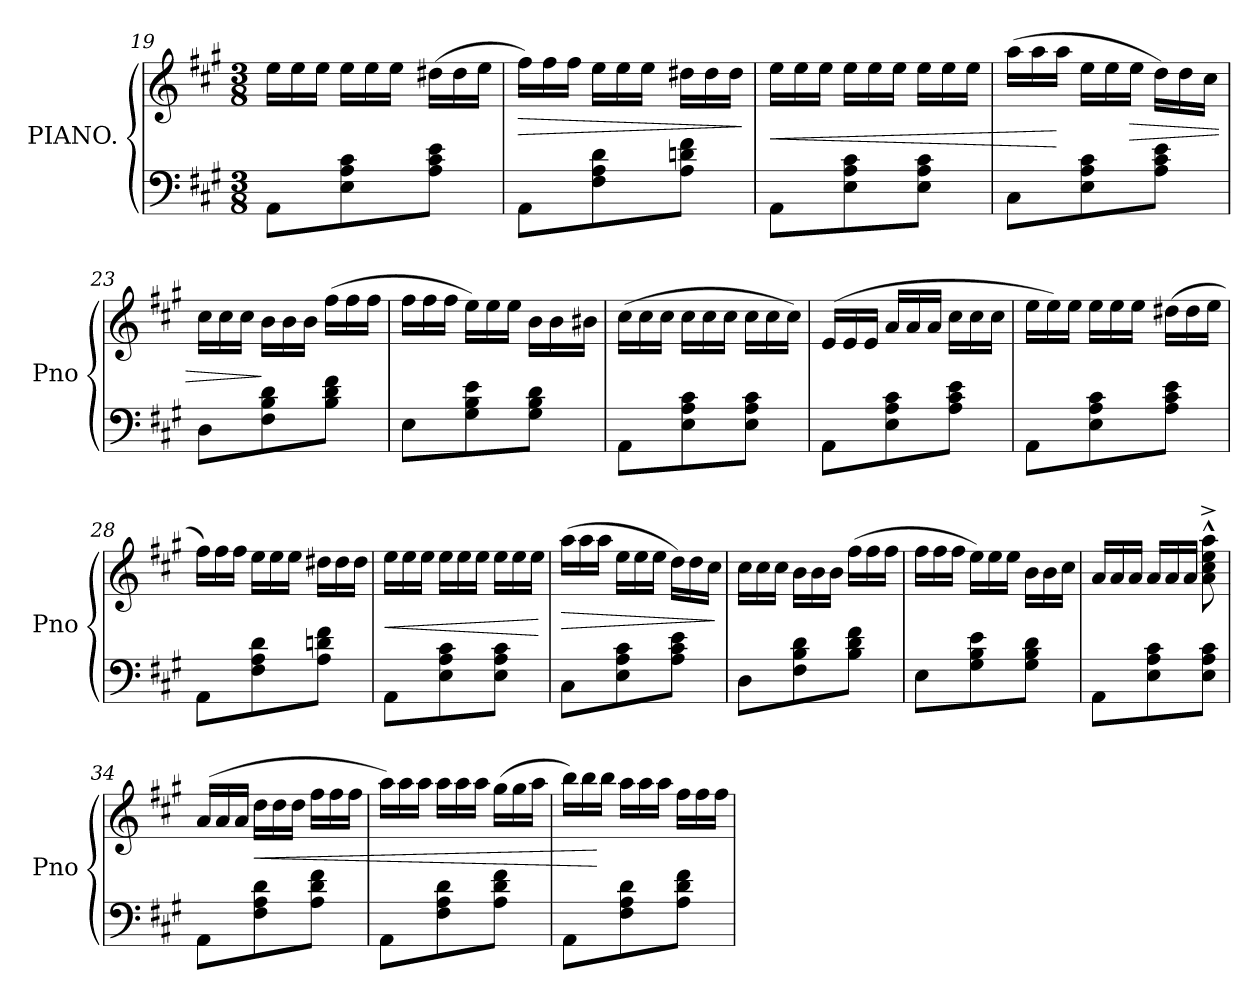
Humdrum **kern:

**kern	**kern	**dynam
*part1	*part1	*part1
*staff2	*staff1	*staff1/2
*I"PIANO.	*	*
*I'Pno	*	*
*clefF4	*clefG2	*
*k[f#c#g#]	*k[f#c#g#]	*
*A:	*A:	*
*M3/8	*M3/8	*
*	*Xtuplet	*
=19	=19	=19
8AA\L	24ee\LL	.
.	24ee\	.
.	24ee\JJ	.
8E\ 8A\ 8c#\	24ee\LL	.
.	24ee\	.
.	24ee\JJ	.
8A\ 8c#\ 8e\J	(>24dd#X\LL	.
.	24dd#\	.
.	24ee\JJ	.
=20	=20	=20
8AA\L	24ff#\LL)	>
.	24ff#\	.
.	24ff#\JJ	.
8F#\ 8A\ 8d\	24ee\LL	.
.	24ee\	.
.	24ee\JJ	.
8A\ 8dn\ 8f#\J	24dd#X\LL	.
.	24dd#\	.
.	24dd#\JJ	.
.	.	]
=21	=21	=21
8AA\L	24ee\LL	<
.	24ee\	.
.	24ee\JJ	.
8E\ 8A\ 8c#\	24ee\LL	.
.	24ee\	.
.	24ee\JJ	.
8E\ 8A\ 8c#\J	24ee\LL	.
.	24ee\	.
.	24ee\JJ	.
=22	=22	=22
8C#\L	(>24aa\LL	.
.	24aa\	.
.	24aa\JJ	[
8E\ 8A\ 8c#\	24ee\LL	.
.	24ee\	.
.	24ee\JJ	>
8A\ 8c#\ 8e\J	24dd\LL)	.
.	24dd\	.
.	24cc#\JJ	.
=23	=23	=23
8D\L	24cc#\LL	.
.	24cc#\	.
.	24cc#\JJ	.
8F#\ 8B\ 8d\	24b\LL	]
.	24b\	.
.	24b\JJ	.
8B\ 8d\ 8f#\J	(>24ff#\LL	.
.	24ff#\	.
.	24ff#\JJ	.
=24	=24	=24
8E\L	24ff#\LL	.
.	24ff#\	.
.	24ff#\JJ	.
8G#\ 8B\ 8e\	24ee\LL)	.
.	24ee\	.
.	24ee\JJ	.
8G#\ 8B\ 8d\J	24b\LL	.
.	24b\	.
.	24b#X\JJ	.
=25	=25	=25
8AA\L	(>24cc#\LL	.
.	24cc#\	.
.	24cc#\JJ	.
8E\ 8A\ 8c#\	24cc#\LL	.
.	24cc#\	.
.	24cc#\JJ	.
8E\ 8A\ 8c#\J	24cc#\LL	.
.	24cc#\	.
.	24cc#\JJ)	.
=26	=26	=26
8AA\L	(>24e/LL	.
.	24e/	.
.	24e/JJ	.
8E\ 8A\ 8c#\	24a/LL	.
.	24a/	.
.	24a/JJ	.
8A\ 8c#\ 8e\J	24cc#\LL	.
.	24cc#\	.
.	24cc#\JJ	.
=27	=27	=27
8AA\L	24ee\LL	.
.	24ee\)	.
.	24ee\JJ	.
8E\ 8A\ 8c#\	24ee\LL	.
.	24ee\	.
.	24ee\JJ	.
8A\ 8c#\ 8e\J	(>24dd#X\LL	.
.	24dd#\	.
.	24ee\JJ	.
=28	=28	=28
8AA\L	24ff#\LL)	.
.	24ff#\	.
.	24ff#\JJ	.
8F#\ 8A\ 8d\	24ee\LL	.
.	24ee\	.
.	24ee\JJ	.
8A\ 8dn\ 8f#\J	24dd#X\LL	.
.	24dd#\	.
.	24dd#\JJ	.
=29	=29	=29
8AA\L	24ee\LL	<
.	24ee\	.
.	24ee\JJ	.
8E\ 8A\ 8c#\	24ee\LL	.
.	24ee\	.
.	24ee\JJ	.
8E\ 8A\ 8c#\J	24ee\LL	.
.	24ee\	.
.	24ee\JJ	.
.	.	[
=30	=30	=30
8C#\L	(>24aa\LL	>
.	24aa\	.
.	24aa\JJ	.
8E\ 8A\ 8c#\	24ee\LL	.
.	24ee\	.
.	24ee\JJ	.
8A\ 8c#\ 8e\J	24dd\LL)	.
.	24dd\	.
.	24cc#\JJ	.
.	.	]
=31	=31	=31
8D\L	24cc#\LL	.
.	24cc#\	.
.	24cc#\JJ	.
8F#\ 8B\ 8d\	24b\LL	.
.	24b\	.
.	24b\JJ	.
8B\ 8d\ 8f#\J	(24ff#\LL	.
.	24ff#\	.
.	24ff#\JJ	.
=32	=32	=32
8E\L	24ff#\LL	.
.	24ff#\	.
.	24ff#\JJ	.
8G#\ 8B\ 8e\	24ee\LL)	.
.	24ee\	.
.	24ee\JJ	.
8G#\ 8B\ 8d\J	24b\LL	.
.	24b\	.
.	24cc#\JJ	.
=33	=33	=33
8AA\L	24a/LL	.
.	24a/	.
.	24a/JJ	.
8E\ 8A\ 8c#\	24a/LL	.
.	24a/	.
.	24a/JJ	.
8E\ 8A\ 8c#\J	8a^^^<\ 8cc#^^^<\ 8ee^^^<\ 8aa^^^<\	.
=34	=34	=34
8AA\L	(>24a/LL	.
.	24a/	.
.	24a/JJ	.
8F#\ 8A\ 8d\	24dd\LL	<
.	24dd\	.
.	24dd\JJ	.
8A\ 8d\ 8f#\J	24ff#\LL	.
.	24ff#\	.
.	24ff#\JJ	.
=35	=35	=35
8AA\L	24aa\LL)	.
.	24aa\	.
.	24aa\JJ	.
8F#\ 8A\ 8d\	24aa\LL	.
.	24aa\	.
.	24aa\JJ	.
8A\ 8d\ 8f#\J	(>24gg#\LL	.
.	24gg#\	.
.	24aa\JJ	.
=36	=36	=36
8AA\L	24bb\LL)	.
.	24bb\	.
.	24bb\JJ	[
8F#\ 8A\ 8d\	24aa\LL	.
.	24aa\	.
.	24aa\JJ	.
8A\ 8d\ 8f#\J	24ff#\LL	.
.	24ff#\	.
.	24ff#\JJ	.
=	=	=
*-	*-	*-
